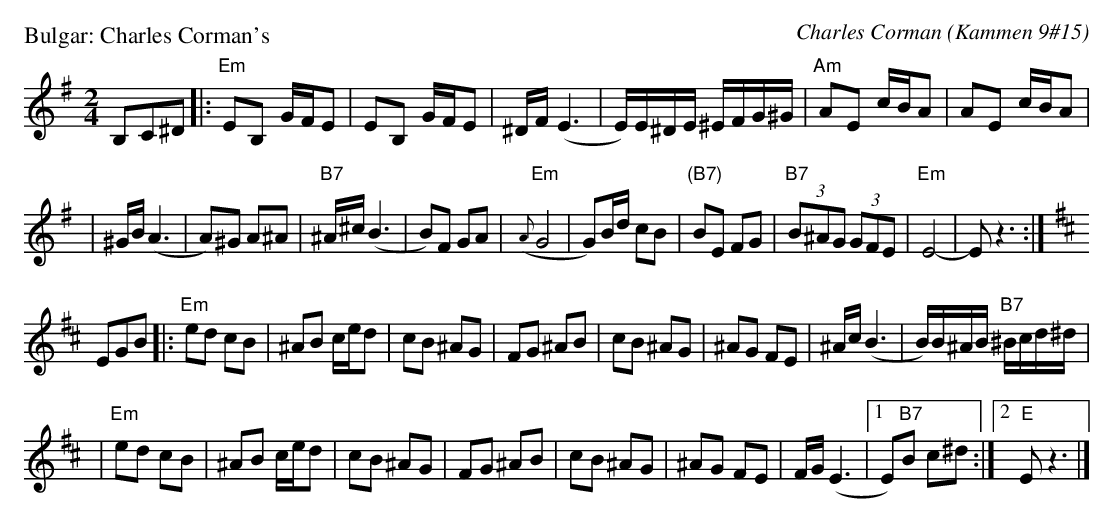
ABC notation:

X:1
P: Bulgar: Charles Corman's
C: Charles Corman (Kammen 9#15)
M: 2/4
L: 1/16
K: Em
B,2C2^D2 \
|: "Em"E2B,2 GFE2 | E2B,2 GFE2 | ^DF (E6 | E)E^DE ^EFG^G | "Am"A2E2 cBA2 | A2E2 cBA2 |
| ^GB (A6 | A2)^G2 A2^A2 | "B7"^A^c(B6 | B2)F2 G2A2 | "Em"({A}G8 | G2)Bd c2B2 \
| "(B7)"B2E2 F2G2 | "B7"(3B2^A2G2 (3G2F2E2 | "Em"E8- | E2z6 :| [K:D]
E2G2B2 \
|: "Em"e2d2 c2B2 | ^A2B2 ced2 | c2B2 ^A2G2 | F2G2 ^A2B2 | c2B2 ^A2G2 | ^A2G2 F2E2 | ^Ac(B6 | B)B^AB "B7"^Bcd^d |
| "Em"e2d2 c2B2 | ^A2B2 ced2 | c2B2 ^A2G2 | F2G2 ^A2B2 | c2B2 ^A2G2 | ^A2G2 F2E2 | FG(E6 |1 E2)"B7"B2 c2^d2 :|2 "E"E2z6 |]
